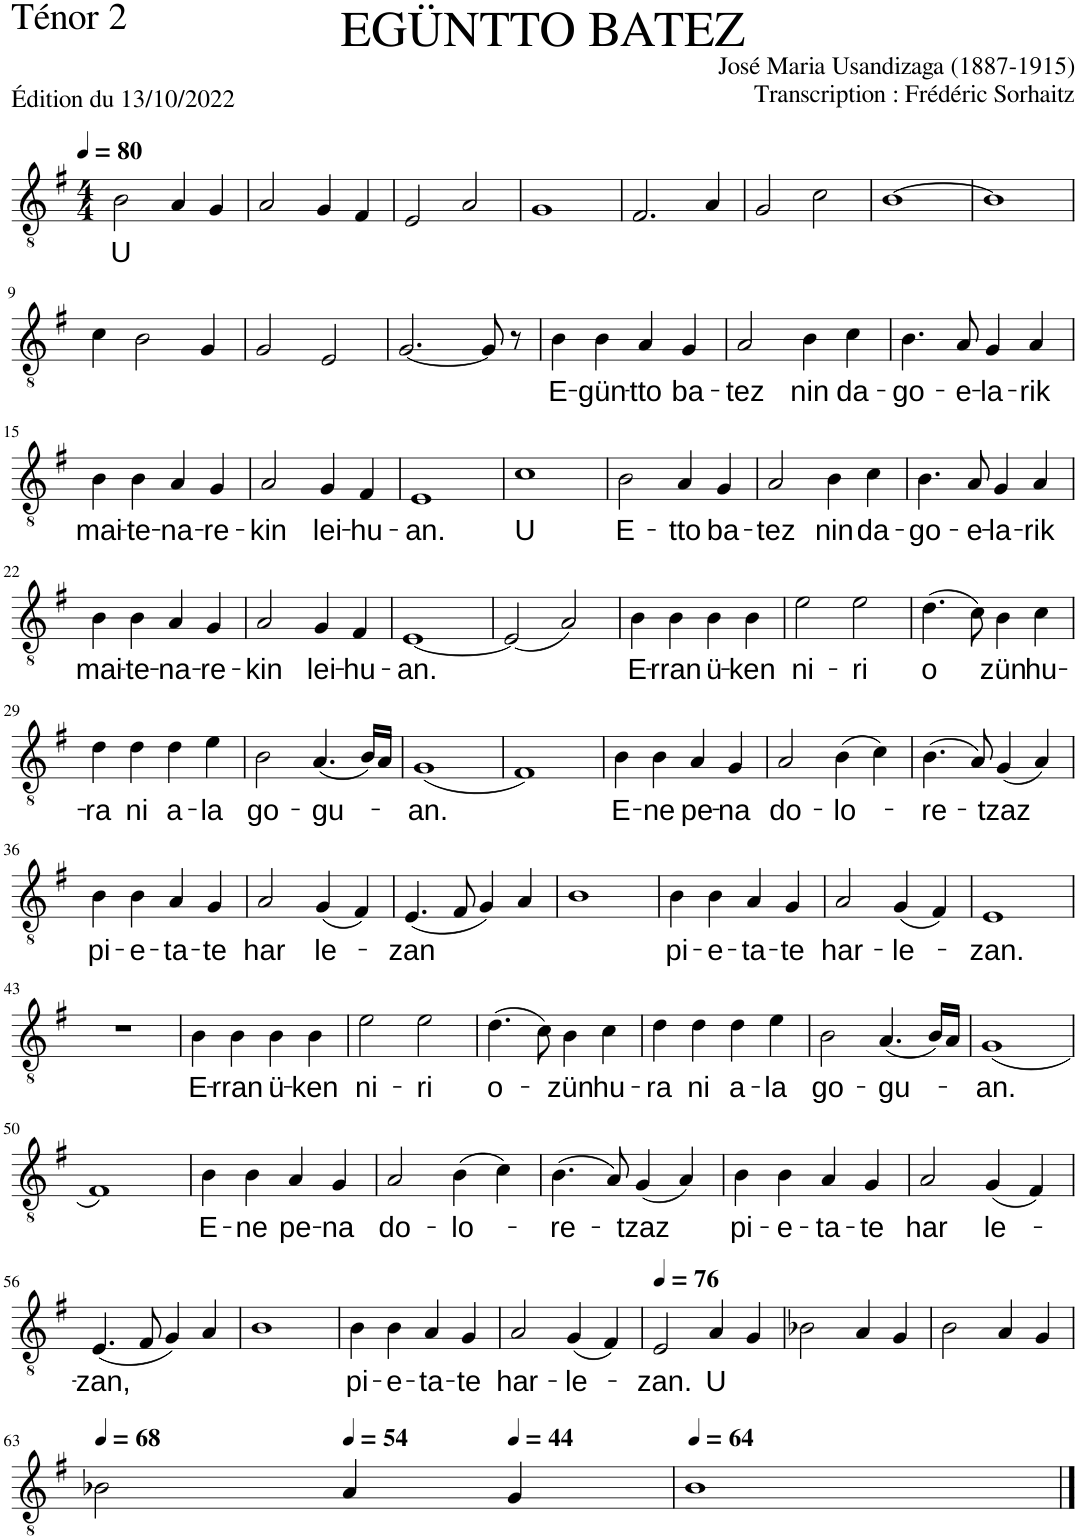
**kern	**text
*part1	*part1
*staff1	*staff1
*I"Ténor 2	*
*I'T.2	*
*clefGv2	*
*k[f#]	*
*M4/4	*
*MM80	*
=1	=1
!	!LO:LY:b
2B\	U
4A/	.
4G/	.
=2	=2
2A/	.
4G/	.
4F#/	.
=3	=3
2E/	.
2A/	.
=4	=4
1G	.
=5	=5
2.F#/	.
4A/	.
=6	=6
2G/	.
2c\	.
=7	=7
[1B	.
=8	=8
1B]	.
!!LO:LB:g=z
=9	=9
4c\	.
2B\	.
4G/	.
=10	=10
2G/	.
2E/	.
=11	=11
[2.G/	.
8G/]	.
8r	.
=12	=12
!	!LO:LY:b
4B\	E-
!	!LO:LY:b
4B\	-gün-
!	!LO:LY:b
4A/	-tto
!	!LO:LY:b
4G/	ba-
=13	=13
!	!LO:LY:b
2A/	-tez
!	!LO:LY:b
4B\	nin
!	!LO:LY:b
4c\	da-
=14	=14
!	!LO:LY:b
4.B\	-go-
!	!LO:LY:b
8A/	-e-
!	!LO:LY:b
4G/	-la-
!	!LO:LY:b
4A/	-rik
!!LO:LB:g=z
=15	=15
!	!LO:LY:b
4B\	mai-
!	!LO:LY:b
4B\	-te-
!	!LO:LY:b
4A/	-na-
!	!LO:LY:b
4G/	-re-
=16	=16
!	!LO:LY:b
2A/	-kin
!	!LO:LY:b
4G/	lei-
!	!LO:LY:b
4F#/	-hu-
=17	=17
!	!LO:LY:b
1E	-an.
=18	=18
!	!LO:LY:b
1c	U
=19	=19
!	!LO:LY:b
2B\	E-
!	!LO:LY:b
4A/	-tto
!	!LO:LY:b
4G/	ba-
=20	=20
!	!LO:LY:b
2A/	-tez
!	!LO:LY:b
4B\	nin
!	!LO:LY:b
4c\	da-
=21	=21
!	!LO:LY:b
4.B\	-go-
!	!LO:LY:b
8A/	-e-
!	!LO:LY:b
4G/	-la-
!	!LO:LY:b
4A/	-rik
!!LO:LB:g=z
=22	=22
!	!LO:LY:b
4B\	mai-
!	!LO:LY:b
4B\	-te-
!	!LO:LY:b
4A/	-na-
!	!LO:LY:b
4G/	-re-
=23	=23
!	!LO:LY:b
2A/	-kin
!	!LO:LY:b
4G/	lei-
!	!LO:LY:b
4F#/	-hu-
=24	=24
!	!LO:LY:b
[1E	-an.
=25	=25
(2E/]	.
2A/)	.
=26	=26
!	!LO:LY:b
4B\	E-
!	!LO:LY:b
4B\	-rran
!	!LO:LY:b
4B\	ü-
!	!LO:LY:b
4B\	-ken
=27	=27
!	!LO:LY:b
2e\	ni-
!	!LO:LY:b
2e\	-ri
=28	=28
!	!LO:LY:b
(4.d\	o
8c\)	.
!	!LO:LY:b
4B\	zün
!	!LO:LY:b
4c\	hu-
!!LO:LB:g=z
=29	=29
!	!LO:LY:b
4d\	-ra
!	!LO:LY:b
4d\	ni
!	!LO:LY:b
4d\	a-
!	!LO:LY:b
4e\	-la
=30	=30
!	!LO:LY:b
2B\	go-
!	!LO:LY:b
(4.A/	-gu-
16B/LL)	.
16A/JJ	.
=31	=31
!	!LO:LY:b
(1G	-an.
=32	=32
1F#)	.
=33	=33
!	!LO:LY:b
4B\	E-
!	!LO:LY:b
4B\	-ne
!	!LO:LY:b
4A/	pe-
!	!LO:LY:b
4G/	-na
=34	=34
!	!LO:LY:b
2A/	do-
!	!LO:LY:b
(4B\	-lo-
4c\)	.
=35	=35
!	!LO:LY:b
(4.B\	-re-
8A/)	.
!	!LO:LY:b
(4G/	-tzaz
4A/)	.
!!LO:LB:g=z
=36	=36
!	!LO:LY:b
4B\	pi-
!	!LO:LY:b
4B\	-e-
!	!LO:LY:b
4A/	-ta-
!	!LO:LY:b
4G/	-te
=37	=37
!	!LO:LY:b
2A/	har
!	!LO:LY:b
(4G/	le-
4F#/)	.
=38	=38
!	!LO:LY:b
(4.E/	-zan
8F#/	.
4G/)	.
4A/	.
=39	=39
1B	.
=40	=40
!	!LO:LY:b
4B\	pi-
!	!LO:LY:b
4B\	-e-
!	!LO:LY:b
4A/	-ta-
!	!LO:LY:b
4G/	-te
=41	=41
!	!LO:LY:b
2A/	har-
!	!LO:LY:b
(4G/	-le-
4F#/)	.
=42	=42
!	!LO:LY:b
1E	-zan.
!!LO:LB:g=z
=43	=43
1r	.
=44	=44
!	!LO:LY:b
4B\	E-
!	!LO:LY:b
4B\	-rran
!	!LO:LY:b
4B\	ü-
!	!LO:LY:b
4B\	-ken
=45	=45
!	!LO:LY:b
2e\	ni-
!	!LO:LY:b
2e\	-ri
=46	=46
!	!LO:LY:b
(4.d\	o-
8c\)	.
!	!LO:LY:b
4B\	-zün
!	!LO:LY:b
4c\	hu-
=47	=47
!	!LO:LY:b
4d\	-ra
!	!LO:LY:b
4d\	ni
!	!LO:LY:b
4d\	a-
!	!LO:LY:b
4e\	-la
=48	=48
!	!LO:LY:b
2B\	go-
!	!LO:LY:b
(4.A/	-gu-
16B/LL)	.
16A/JJ	.
=49	=49
!	!LO:LY:b
(1G	-an.
!!LO:LB:g=z
=50	=50
1F#)	.
=51	=51
!	!LO:LY:b
4B\	E-
!	!LO:LY:b
4B\	-ne
!	!LO:LY:b
4A/	pe-
!	!LO:LY:b
4G/	-na
=52	=52
!	!LO:LY:b
2A/	do-
!	!LO:LY:b
(4B\	-lo-
4c\)	.
=53	=53
!	!LO:LY:b
(4.B\	-re-
8A/)	.
!	!LO:LY:b
(4G/	-tzaz
4A/)	.
=54	=54
!	!LO:LY:b
4B\	pi-
!	!LO:LY:b
4B\	-e-
!	!LO:LY:b
4A/	-ta-
!	!LO:LY:b
4G/	-te
=55	=55
!	!LO:LY:b
2A/	har
!	!LO:LY:b
(4G/	le-
4F#/)	.
!!LO:LB:g=z
=56	=56
!	!LO:LY:b
(4.E/	-zan,
8F#/	.
4G/)	.
4A/	.
=57	=57
1B	.
=58	=58
!	!LO:LY:b
4B\	pi-
!	!LO:LY:b
4B\	-e-
!	!LO:LY:b
4A/	-ta-
!	!LO:LY:b
4G/	-te
=59	=59
!	!LO:LY:b
2A/	har-
!	!LO:LY:b
(4G/	-le-
4F#/)	.
=60	=60
*MM76	*
!	!LO:LY:b
2E/	-zan.
!	!LO:LY:b
4A/	U
4G/	.
=61	=61
2B-X\	.
4A/	.
4G/	.
=62	=62
2B\	.
4A/	.
4G/	.
!!LO:LB:g=z
=63	=63
*MM68	*
2B-X\	.
*MM54	*
4A/	.
*MM44	*
4G/	.
=64	=64
*MM64	*
1B	.
==	==
*-	*-
